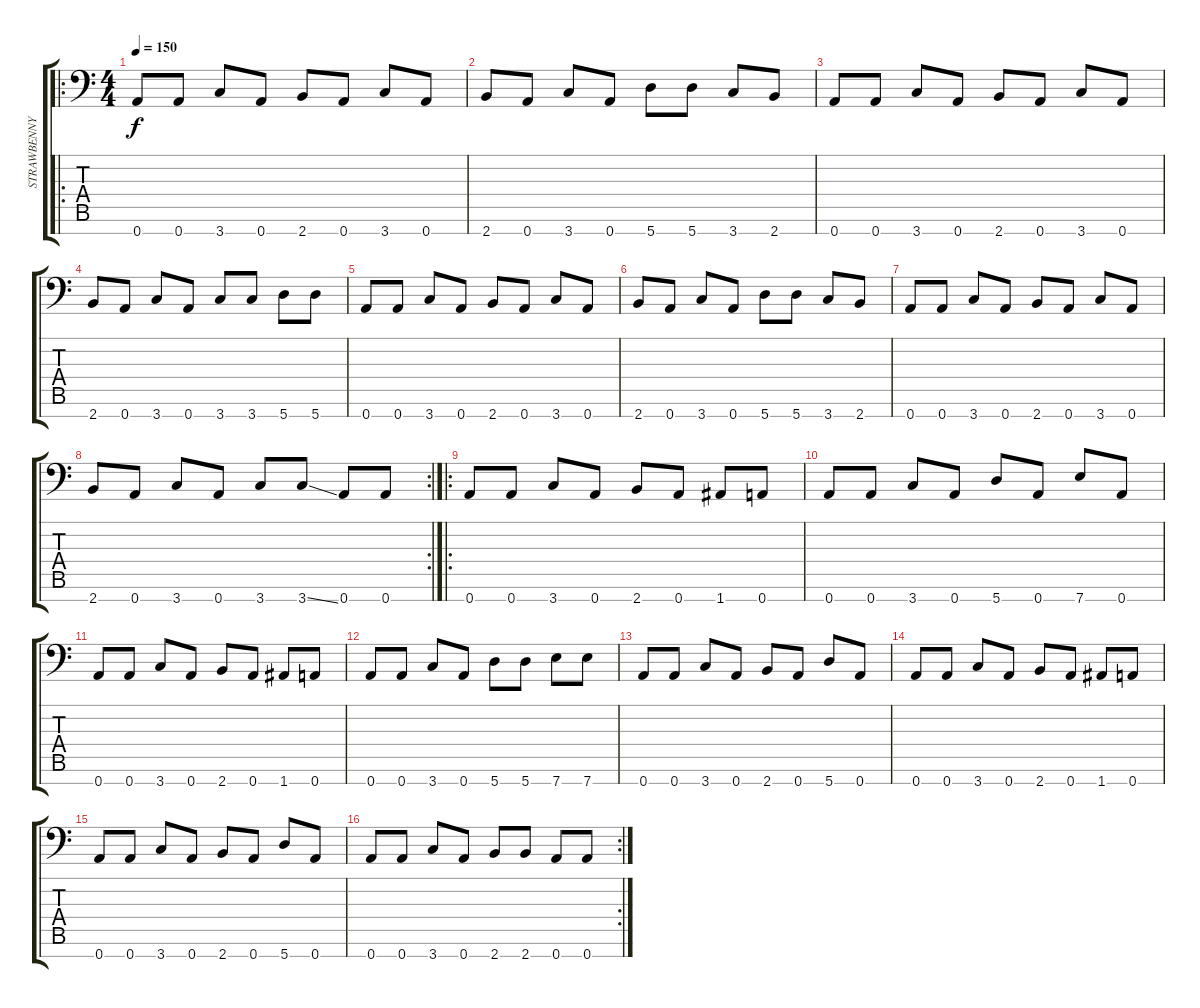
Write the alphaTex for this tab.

\track ("STRAWBENNY" "STRAWBENNY") {instrument slapbass1}
\staff {score tabs}
\tuning (D4 A3 F3 C3 G2 D2 A1) {hide}
\ro
\ts (4 4)
\tempo 150
\clef f4
\ks c
0.7.8{dy f} 0.7.8 3.7.8 0.7.8 2.7.8 0.7.8 3.7.8 0.7.8 |
2.7.8 0.7.8 3.7.8 0.7.8 5.7.8 5.7.8 3.7.8 2.7.8 |
0.7.8 0.7.8 3.7.8 0.7.8 2.7.8 0.7.8 3.7.8 0.7.8 |
2.7.8 0.7.8 3.7.8 0.7.8 3.7.8 3.7.8 5.7.8 5.7.8 |
0.7.8 0.7.8 3.7.8 0.7.8 2.7.8 0.7.8 3.7.8 0.7.8 |
2.7.8 0.7.8 3.7.8 0.7.8 5.7.8 5.7.8 3.7.8 2.7.8 |
0.7.8 0.7.8 3.7.8 0.7.8 2.7.8 0.7.8 3.7.8 0.7.8 |
\rc 2
2.7.8 0.7.8 3.7.8 0.7.8 3.7.8 3.7{ss}.8 0.7.8 0.7.8 |
\ro
0.7.8 0.7.8 3.7.8 0.7.8 2.7.8 0.7.8 1.7.8 0.7.8 |
0.7.8 0.7.8 3.7.8 0.7.8 5.7.8 0.7.8 7.7.8 0.7.8 |
0.7.8 0.7.8 3.7.8 0.7.8 2.7.8 0.7.8 1.7.8 0.7.8 |
0.7.8 0.7.8 3.7.8 0.7.8 5.7.8 5.7.8 7.7.8 7.7.8 |
0.7.8 0.7.8 3.7.8 0.7.8 2.7.8 0.7.8 5.7.8 0.7.8 |
0.7.8 0.7.8 3.7.8 0.7.8 2.7.8 0.7.8 1.7.8 0.7.8 |
0.7.8 0.7.8 3.7.8 0.7.8 2.7.8 0.7.8 5.7.8 0.7.8 |
\rc 2
0.7.8 0.7.8 3.7.8 0.7.8 2.7.8 2.7.8 0.7.8 0.7.8
